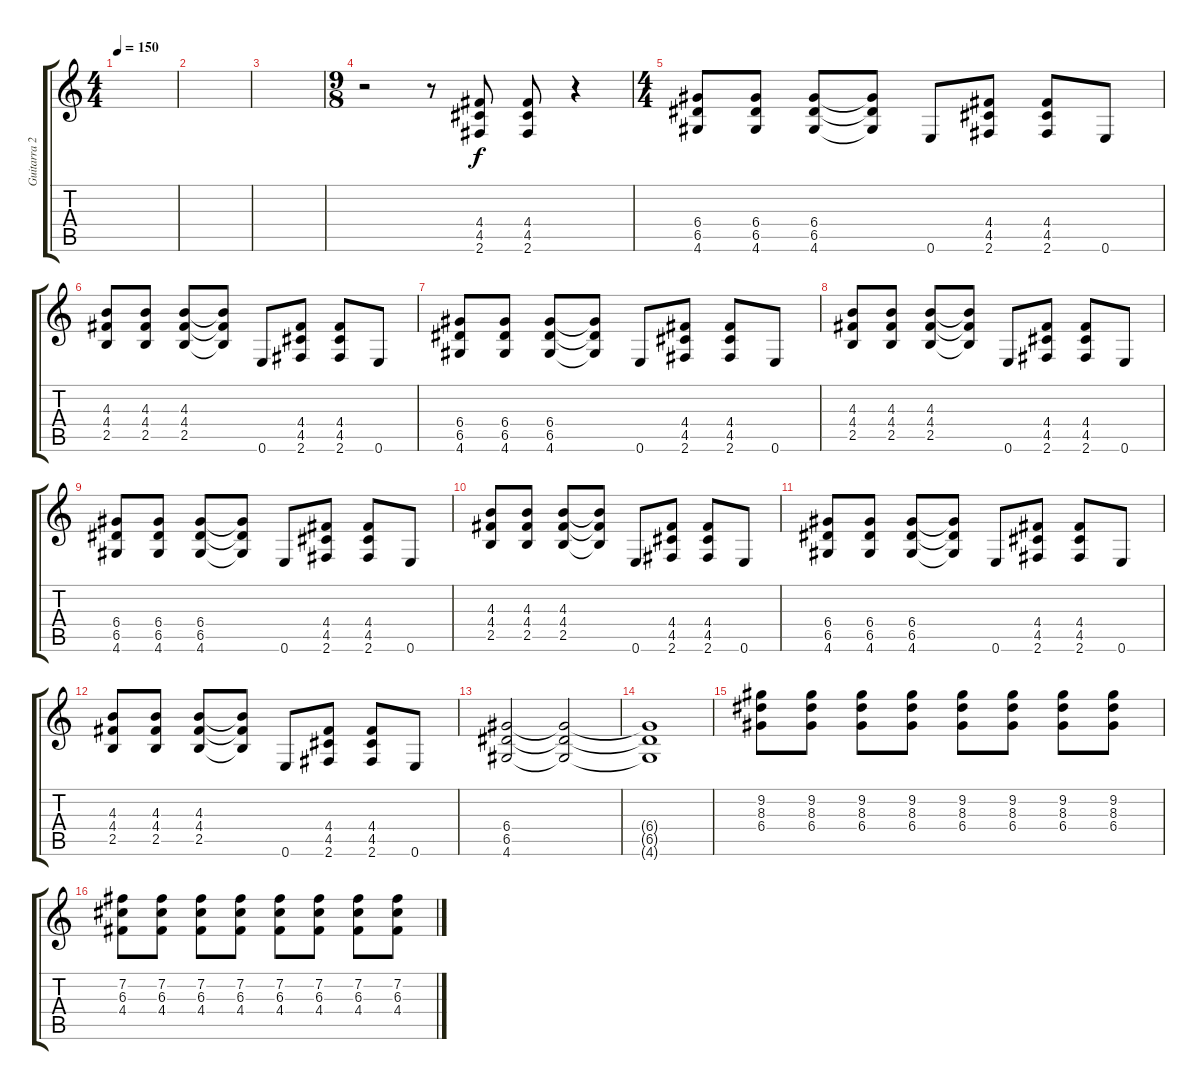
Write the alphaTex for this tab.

\track ("Guitarra 2" "Guitarra 2") {instrument distortionguitar}
\staff {score tabs}
\tuning (E4 B3 G3 D3 A2 E2) {hide}
\ts (4 4)
\tempo 150
\clef g2
\ks c
|
|
|
\ts (9 8)
r.2 r.8 (4.4 4.5 2.6).8 (4.4 4.5 2.6).8 r.4 |
\ts (4 4)
(6.4 6.5 4.6).8 (6.4 6.5 4.6).8 (6.4 6.5 4.6).8 (6.4{t} 6.5{t} 4.6{t}).8 0.6.8 (4.4 4.5 2.6).8 (4.4 4.5 2.6).8 0.6.8 |
(4.3 4.4 2.5).8 (4.3 4.4 2.5).8 (4.3 4.4 2.5).8 (4.3{t} 4.4{t} 2.5{t}).8 0.6.8 (4.4 4.5 2.6).8 (4.4 4.5 2.6).8 0.6.8 |
(6.4 6.5 4.6).8 (6.4 6.5 4.6).8 (6.4 6.5 4.6).8 (6.4{t} 6.5{t} 4.6{t}).8 0.6.8 (4.4 4.5 2.6).8 (4.4 4.5 2.6).8 0.6.8 |
(4.3 4.4 2.5).8 (4.3 4.4 2.5).8 (4.3 4.4 2.5).8 (4.3{t} 4.4{t} 2.5{t}).8 0.6.8 (4.4 4.5 2.6).8 (4.4 4.5 2.6).8 0.6.8 |
(6.4 6.5 4.6).8 (6.4 6.5 4.6).8 (6.4 6.5 4.6).8 (6.4{t} 6.5{t} 4.6{t}).8 0.6.8 (4.4 4.5 2.6).8 (4.4 4.5 2.6).8 0.6.8 |
(4.3 4.4 2.5).8 (4.3 4.4 2.5).8 (4.3 4.4 2.5).8 (4.3{t} 4.4{t} 2.5{t}).8 0.6.8 (4.4 4.5 2.6).8 (4.4 4.5 2.6).8 0.6.8 |
(6.4 6.5 4.6).8 (6.4 6.5 4.6).8 (6.4 6.5 4.6).8 (6.4{t} 6.5{t} 4.6{t}).8 0.6.8 (4.4 4.5 2.6).8 (4.4 4.5 2.6).8 0.6.8 |
(4.3 4.4 2.5).8 (4.3 4.4 2.5).8 (4.3 4.4 2.5).8 (4.3{t} 4.4{t} 2.5{t}).8 0.6.8 (4.4 4.5 2.6).8 (4.4 4.5 2.6).8 0.6.8 |
(6.4 6.5 4.6).2 (6.4{t} 6.5{t} 4.6{t}).2 |
(6.4{t} 6.5{t} 4.6{t}).1 |
(9.2 8.3 6.4).8 (9.2 8.3 6.4).8 (9.2 8.3 6.4).8 (9.2 8.3 6.4).8 (9.2 8.3 6.4).8 (9.2 8.3 6.4).8 (9.2 8.3 6.4).8 (9.2 8.3 6.4).8 |
(7.2 6.3 4.4).8 (7.2 6.3 4.4).8 (7.2 6.3 4.4).8 (7.2 6.3 4.4).8 (7.2 6.3 4.4).8 (7.2 6.3 4.4).8 (7.2 6.3 4.4).8 (7.2 6.3 4.4).8
